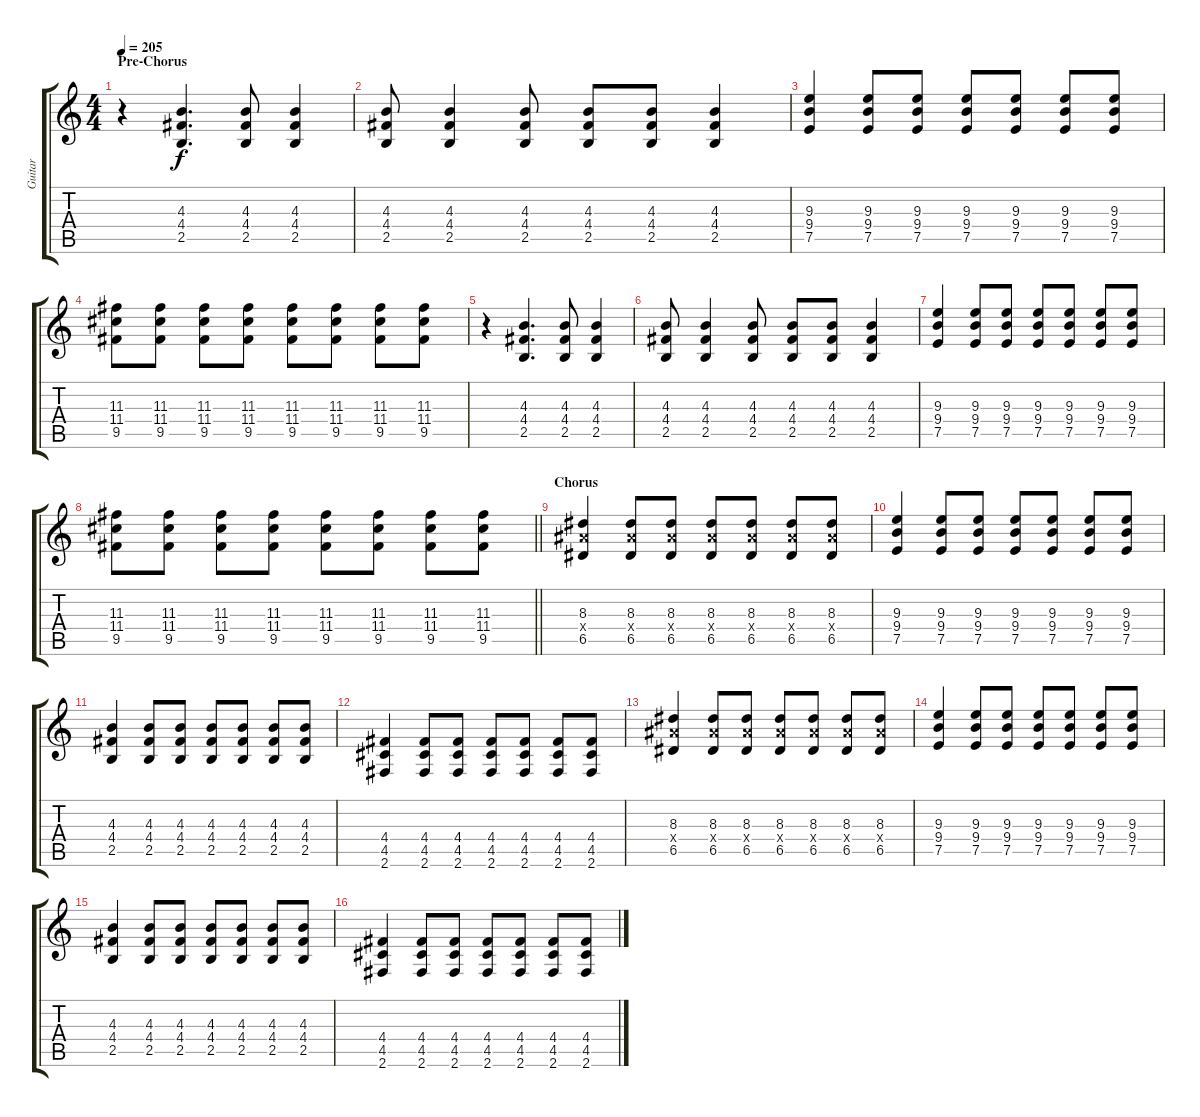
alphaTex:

\track ("Guitar" "Guitar") {instrument distortionguitar}
\staff {score tabs}
\tuning (E4 B3 G3 D3 A2 E2) {hide}
\ts (4 4)
\section ("" "Pre-Chorus")
\tempo 205
\clef g2
\ks c
r.4{dy f} (4.3 4.4 2.5).4{d} (4.3 4.4 2.5).8 (4.3 4.4 2.5).4 |
(4.3 4.4 2.5).8 (4.3 4.4 2.5).4 (4.3 4.4 2.5).8 (4.3 4.4 2.5).8 (4.3 4.4 2.5).8 (4.3 4.4 2.5).4 |
(9.3 9.4 7.5).4 (9.3 9.4 7.5).8 (9.3 9.4 7.5).8 (9.3 9.4 7.5).8 (9.3 9.4 7.5).8 (9.3 9.4 7.5).8 (9.3 9.4 7.5).8 |
(11.3 11.4 9.5).8 (11.3 11.4 9.5).8 (11.3 11.4 9.5).8 (11.3 11.4 9.5).8 (11.3 11.4 9.5).8 (11.3 11.4 9.5).8 (11.3 11.4 9.5).8 (11.3 11.4 9.5).8 |
r.4 (4.3 4.4 2.5).4{d} (4.3 4.4 2.5).8 (4.3 4.4 2.5).4 |
(4.3 4.4 2.5).8 (4.3 4.4 2.5).4 (4.3 4.4 2.5).8 (4.3 4.4 2.5).8 (4.3 4.4 2.5).8 (4.3 4.4 2.5).4 |
(9.3 9.4 7.5).4 (9.3 9.4 7.5).8 (9.3 9.4 7.5).8 (9.3 9.4 7.5).8 (9.3 9.4 7.5).8 (9.3 9.4 7.5).8 (9.3 9.4 7.5).8 |
\barLineRight lightlight
(11.3 11.4 9.5).8 (11.3 11.4 9.5).8 (11.3 11.4 9.5).8 (11.3 11.4 9.5).8 (11.3 11.4 9.5).8 (11.3 11.4 9.5).8 (11.3 11.4 9.5).8 (11.3 11.4 9.5).8 |
\section ("" "Chorus")
(8.3 8.4{x} 6.5).4 (8.3 8.4{x} 6.5).8 (8.3 8.4{x} 6.5).8 (8.3 8.4{x} 6.5).8 (8.3 8.4{x} 6.5).8 (8.3 8.4{x} 6.5).8 (8.3 8.4{x} 6.5).8 |
(9.3 9.4 7.5).4 (9.3 9.4 7.5).8 (9.3 9.4 7.5).8 (9.3 9.4 7.5).8 (9.3 9.4 7.5).8 (9.3 9.4 7.5).8 (9.3 9.4 7.5).8 |
(4.3 4.4 2.5).4 (4.3 4.4 2.5).8 (4.3 4.4 2.5).8 (4.3 4.4 2.5).8 (4.3 4.4 2.5).8 (4.3 4.4 2.5).8 (4.3 4.4 2.5).8 |
(4.4 4.5 2.6).4 (4.4 4.5 2.6).8 (4.4 4.5 2.6).8 (4.4 4.5 2.6).8 (4.4 4.5 2.6).8 (4.4 4.5 2.6).8 (4.4 4.5 2.6).8 |
(8.3 8.4{x} 6.5).4 (8.3 8.4{x} 6.5).8 (8.3 8.4{x} 6.5).8 (8.3 8.4{x} 6.5).8 (8.3 8.4{x} 6.5).8 (8.3 8.4{x} 6.5).8 (8.3 8.4{x} 6.5).8 |
(9.3 9.4 7.5).4 (9.3 9.4 7.5).8 (9.3 9.4 7.5).8 (9.3 9.4 7.5).8 (9.3 9.4 7.5).8 (9.3 9.4 7.5).8 (9.3 9.4 7.5).8 |
(4.3 4.4 2.5).4 (4.3 4.4 2.5).8 (4.3 4.4 2.5).8 (4.3 4.4 2.5).8 (4.3 4.4 2.5).8 (4.3 4.4 2.5).8 (4.3 4.4 2.5).8 |
(4.4 4.5 2.6).4 (4.4 4.5 2.6).8 (4.4 4.5 2.6).8 (4.4 4.5 2.6).8 (4.4 4.5 2.6).8 (4.4 4.5 2.6).8 (4.4 4.5 2.6).8
